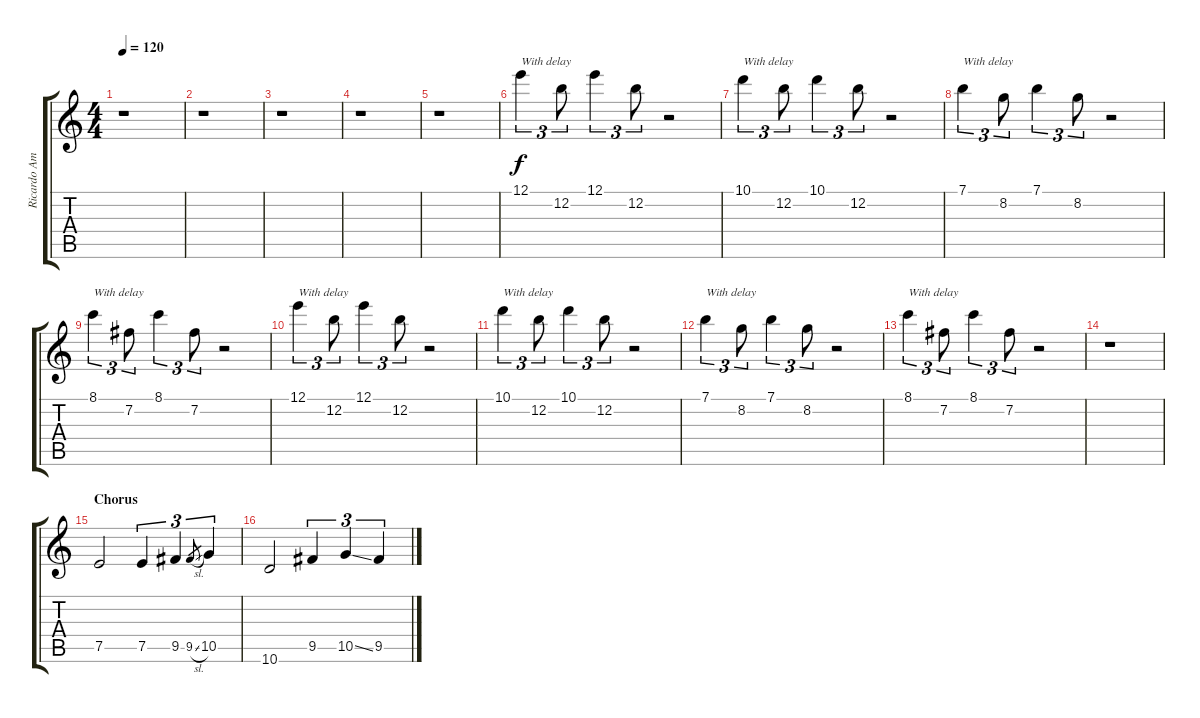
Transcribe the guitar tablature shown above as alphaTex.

\track ("Ricardo Amorim (Electric Guitar 1) " "Ricardo Am") {instrument distortionguitar}
\staff {score tabs}
\tuning (E4 B3 G3 D3 A2 E2) {hide}
\ts (4 4)
\tempo 120
\clef g2
\ks c
r.1{dy f} |
r.1 |
r.1 |
r.1 |
r.1 |
12.1.4{tu (3 2) txt "With delay" volume 16} 12.2.8{tu (3 2)} 12.1.4{tu (3 2)} 12.2.8{tu (3 2)} r.2 |
10.1.4{tu (3 2) txt "With delay"} 12.2.8{tu (3 2)} 10.1.4{tu (3 2)} 12.2.8{tu (3 2)} r.2 |
7.1.4{tu (3 2) txt "With delay"} 8.2.8{tu (3 2)} 7.1.4{tu (3 2)} 8.2.8{tu (3 2)} r.2 |
8.1.4{tu (3 2) txt "With delay"} 7.2.8{tu (3 2)} 8.1.4{tu (3 2)} 7.2.8{tu (3 2)} r.2 |
12.1.4{tu (3 2) txt "With delay"} 12.2.8{tu (3 2)} 12.1.4{tu (3 2)} 12.2.8{tu (3 2)} r.2 |
10.1.4{tu (3 2) txt "With delay"} 12.2.8{tu (3 2)} 10.1.4{tu (3 2)} 12.2.8{tu (3 2)} r.2 |
7.1.4{tu (3 2) txt "With delay"} 8.2.8{tu (3 2)} 7.1.4{tu (3 2)} 8.2.8{tu (3 2)} r.2 |
8.1.4{tu (3 2) txt "With delay"} 7.2.8{tu (3 2)} 8.1.4{tu (3 2)} 7.2.8{tu (3 2)} r.2 |
r.1 |
\section ("" "Chorus")
7.5.2 7.5.4{tu (3 2)} 9.5.4{tu (3 2)} 9.5{sl}.8{gr} 10.5.4{tu (3 2)} |
10.6.2 9.5.4{tu (3 2)} 10.5{ss}.4{tu (3 2)} 9.5.4{tu (3 2)}
